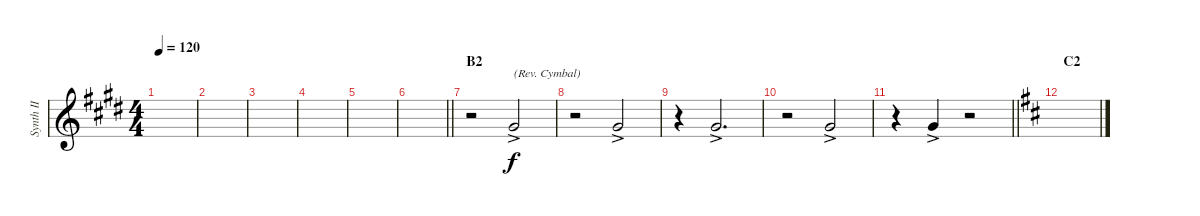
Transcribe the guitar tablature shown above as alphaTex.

\track ("Synth II" "Synth II") {instrument stringensemble2}
\staff {score}
\tuning (E4 B3 G3 D3 A2 E2) {hide}
\ts (4 4)
\tempo 120
\clef g2
\ks e
|
|
|
|
|
\barLineRight lightlight
|
\section ("" "B2")
r.2 4.1{ac}.2{txt "(Rev. Cymbal)"} |
r.2 4.1{ac}.2 |
r.4 4.1{ac}.2{d} |
r.2 4.1{ac}.2 |
\barLineRight lightlight
r.4 4.1{ac}.4 r.2 |
\section ("" "C2")
\ks d
